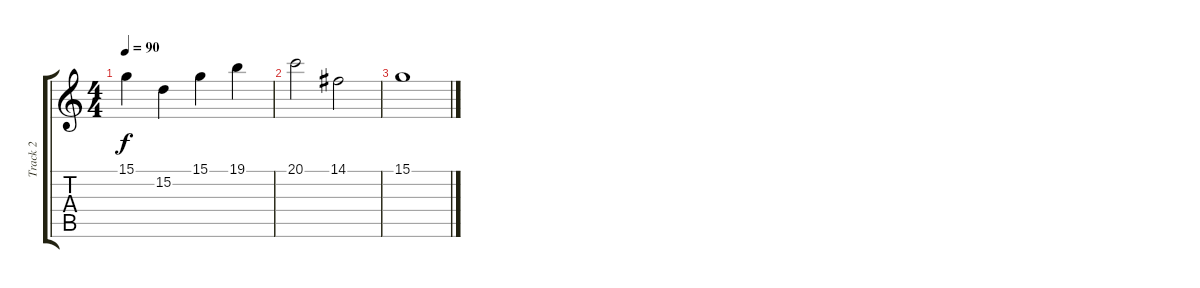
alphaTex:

\track ("Track 2" "Track 2") {instrument voiceoohs}
\staff {score tabs}
\tuning (E4 B3 G3 D3 A2 E2) {hide}
\ts (4 4)
\tempo 90
\clef g2
\ks c
15.1.4{dy f} 15.2.4 15.1.4 19.1.4 |
20.1.2 14.1.2 |
15.1.1
